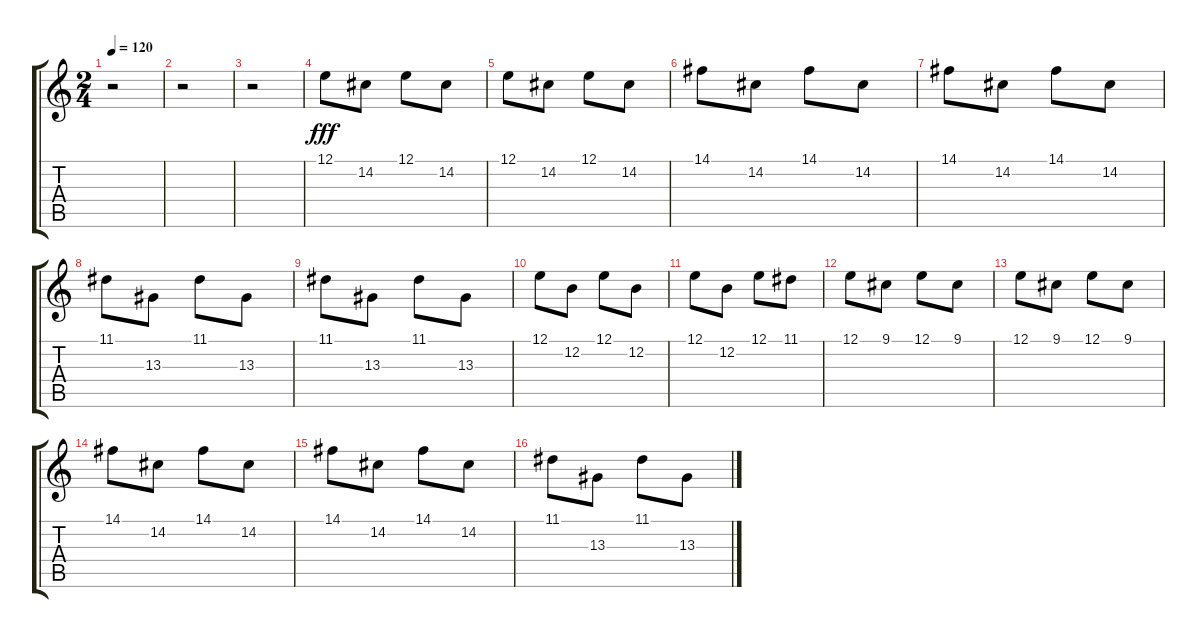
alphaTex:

\track "" {instrument harpsichord}
\staff {score tabs}
\tuning (E4 B3 G3 D3 A2 E2) {hide}
\ts (2 4)
\tempo 120
\clef g2
\ks c
r.2{dy fff instrument harpsichord} |
r.2 |
r.2 |
12.1.8 14.2.8 12.1.8 14.2.8 |
12.1.8 14.2.8 12.1.8 14.2.8 |
14.1.8 14.2.8 14.1.8 14.2.8 |
14.1.8 14.2.8 14.1.8 14.2.8 |
11.1.8 13.3.8 11.1.8 13.3.8 |
11.1.8 13.3.8 11.1.8 13.3.8 |
12.1.8 12.2.8 12.1.8 12.2.8 |
12.1.8 12.2.8 12.1.8 11.1.8 |
12.1.8 9.1.8 12.1.8 9.1.8 |
12.1.8 9.1.8 12.1.8 9.1.8 |
14.1.8 14.2.8 14.1.8 14.2.8 |
14.1.8 14.2.8 14.1.8 14.2.8 |
11.1.8 13.3.8 11.1.8 13.3.8
